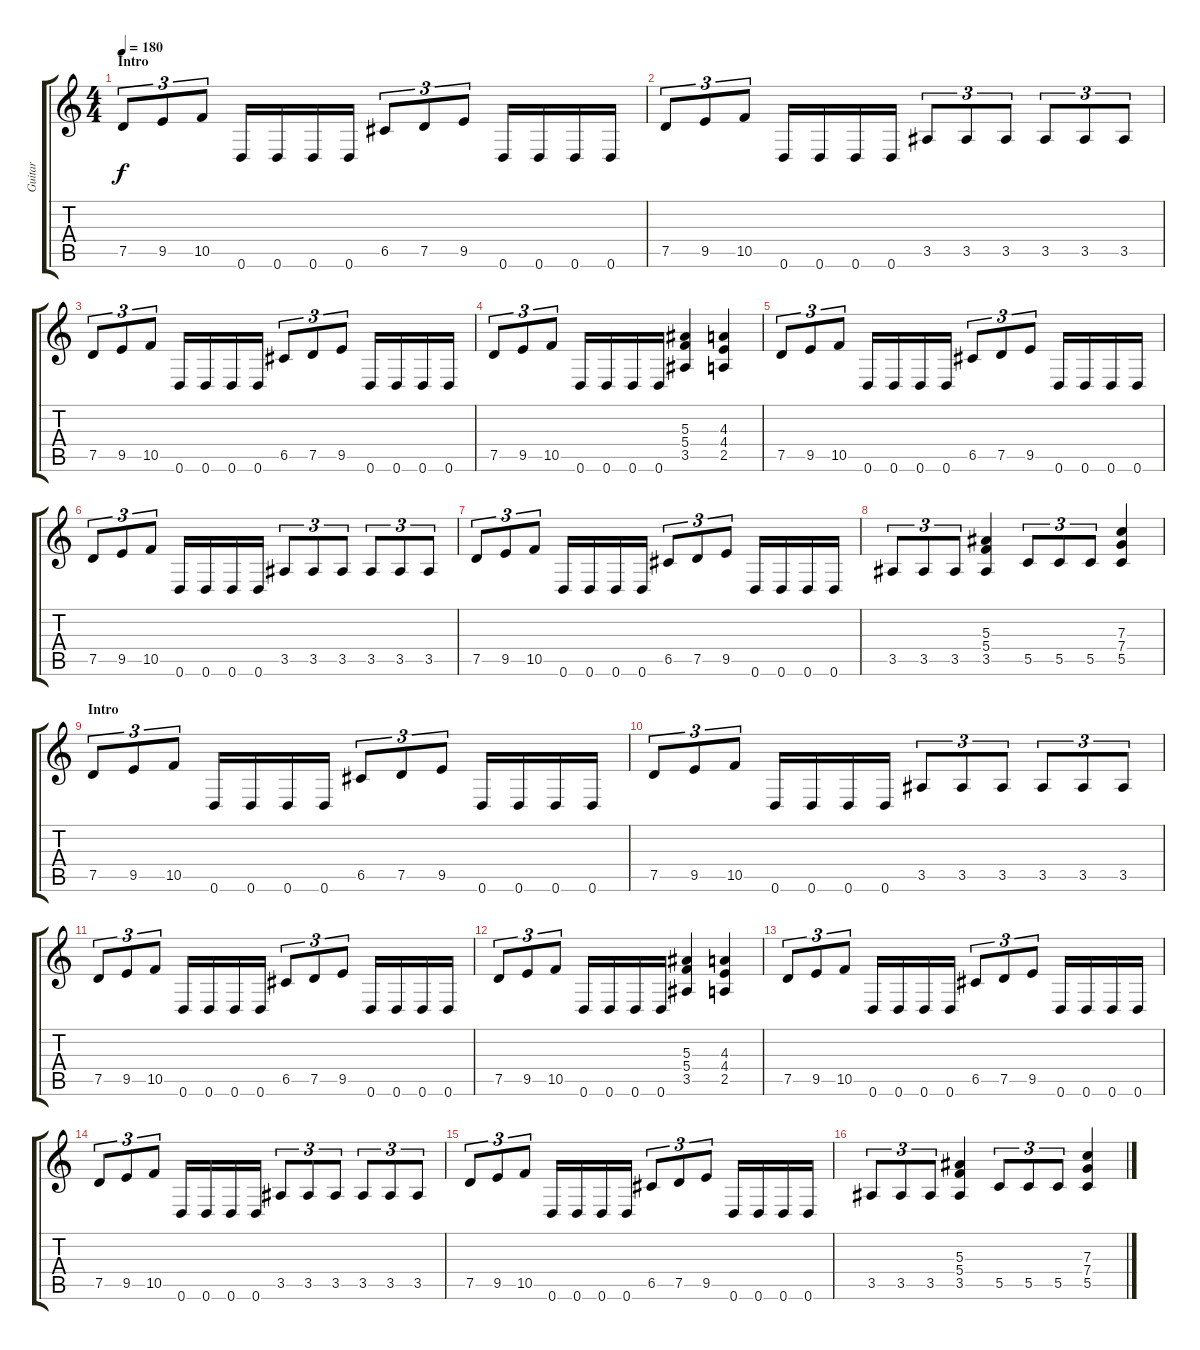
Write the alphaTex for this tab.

\track ("Guitar" "Guitar") {instrument distortionguitar}
\staff {score tabs}
\tuning (D4 A3 F3 C3 G2 D2) {hide}
\ts (4 4)
\section ("" "Intro")
\tempo 180
\clef g2
\ks c
7.5.8{tu (3 2) dy f instrument distortionguitar} 9.5.8{tu (3 2)} 10.5.8{tu (3 2)} 0.6.16 0.6.16 0.6.16 0.6.16 6.5.8{tu (3 2)} 7.5.8{tu (3 2)} 9.5.8{tu (3 2)} 0.6.16 0.6.16 0.6.16 0.6.16 |
7.5.8{tu (3 2)} 9.5.8{tu (3 2)} 10.5.8{tu (3 2)} 0.6.16 0.6.16 0.6.16 0.6.16 3.5.8{tu (3 2)} 3.5.8{tu (3 2)} 3.5.8{tu (3 2)} 3.5.8{tu (3 2)} 3.5.8{tu (3 2)} 3.5.8{tu (3 2)} |
7.5.8{tu (3 2)} 9.5.8{tu (3 2)} 10.5.8{tu (3 2)} 0.6.16 0.6.16 0.6.16 0.6.16 6.5.8{tu (3 2)} 7.5.8{tu (3 2)} 9.5.8{tu (3 2)} 0.6.16 0.6.16 0.6.16 0.6.16 |
7.5.8{tu (3 2)} 9.5.8{tu (3 2)} 10.5.8{tu (3 2)} 0.6.16 0.6.16 0.6.16 0.6.16 (5.3 5.4 3.5).4 (4.3 4.4 2.5).4 |
7.5.8{tu (3 2)} 9.5.8{tu (3 2)} 10.5.8{tu (3 2)} 0.6.16 0.6.16 0.6.16 0.6.16 6.5.8{tu (3 2)} 7.5.8{tu (3 2)} 9.5.8{tu (3 2)} 0.6.16 0.6.16 0.6.16 0.6.16 |
7.5.8{tu (3 2)} 9.5.8{tu (3 2)} 10.5.8{tu (3 2)} 0.6.16 0.6.16 0.6.16 0.6.16 3.5.8{tu (3 2)} 3.5.8{tu (3 2)} 3.5.8{tu (3 2)} 3.5.8{tu (3 2)} 3.5.8{tu (3 2)} 3.5.8{tu (3 2)} |
7.5.8{tu (3 2)} 9.5.8{tu (3 2)} 10.5.8{tu (3 2)} 0.6.16 0.6.16 0.6.16 0.6.16 6.5.8{tu (3 2)} 7.5.8{tu (3 2)} 9.5.8{tu (3 2)} 0.6.16 0.6.16 0.6.16 0.6.16 |
3.5.8{tu (3 2)} 3.5.8{tu (3 2)} 3.5.8{tu (3 2)} (5.3 5.4 3.5).4 5.5.8{tu (3 2)} 5.5.8{tu (3 2)} 5.5.8{tu (3 2)} (7.3 7.4 5.5).4 |
\section ("" "Intro")
7.5.8{tu (3 2)} 9.5.8{tu (3 2)} 10.5.8{tu (3 2)} 0.6.16 0.6.16 0.6.16 0.6.16 6.5.8{tu (3 2)} 7.5.8{tu (3 2)} 9.5.8{tu (3 2)} 0.6.16 0.6.16 0.6.16 0.6.16 |
7.5.8{tu (3 2)} 9.5.8{tu (3 2)} 10.5.8{tu (3 2)} 0.6.16 0.6.16 0.6.16 0.6.16 3.5.8{tu (3 2)} 3.5.8{tu (3 2)} 3.5.8{tu (3 2)} 3.5.8{tu (3 2)} 3.5.8{tu (3 2)} 3.5.8{tu (3 2)} |
7.5.8{tu (3 2)} 9.5.8{tu (3 2)} 10.5.8{tu (3 2)} 0.6.16 0.6.16 0.6.16 0.6.16 6.5.8{tu (3 2)} 7.5.8{tu (3 2)} 9.5.8{tu (3 2)} 0.6.16 0.6.16 0.6.16 0.6.16 |
7.5.8{tu (3 2)} 9.5.8{tu (3 2)} 10.5.8{tu (3 2)} 0.6.16 0.6.16 0.6.16 0.6.16 (5.3 5.4 3.5).4 (4.3 4.4 2.5).4 |
7.5.8{tu (3 2)} 9.5.8{tu (3 2)} 10.5.8{tu (3 2)} 0.6.16 0.6.16 0.6.16 0.6.16 6.5.8{tu (3 2)} 7.5.8{tu (3 2)} 9.5.8{tu (3 2)} 0.6.16 0.6.16 0.6.16 0.6.16 |
7.5.8{tu (3 2)} 9.5.8{tu (3 2)} 10.5.8{tu (3 2)} 0.6.16 0.6.16 0.6.16 0.6.16 3.5.8{tu (3 2)} 3.5.8{tu (3 2)} 3.5.8{tu (3 2)} 3.5.8{tu (3 2)} 3.5.8{tu (3 2)} 3.5.8{tu (3 2)} |
7.5.8{tu (3 2)} 9.5.8{tu (3 2)} 10.5.8{tu (3 2)} 0.6.16 0.6.16 0.6.16 0.6.16 6.5.8{tu (3 2)} 7.5.8{tu (3 2)} 9.5.8{tu (3 2)} 0.6.16 0.6.16 0.6.16 0.6.16 |
3.5.8{tu (3 2)} 3.5.8{tu (3 2)} 3.5.8{tu (3 2)} (5.3 5.4 3.5).4 5.5.8{tu (3 2)} 5.5.8{tu (3 2)} 5.5.8{tu (3 2)} (7.3 7.4 5.5).4
